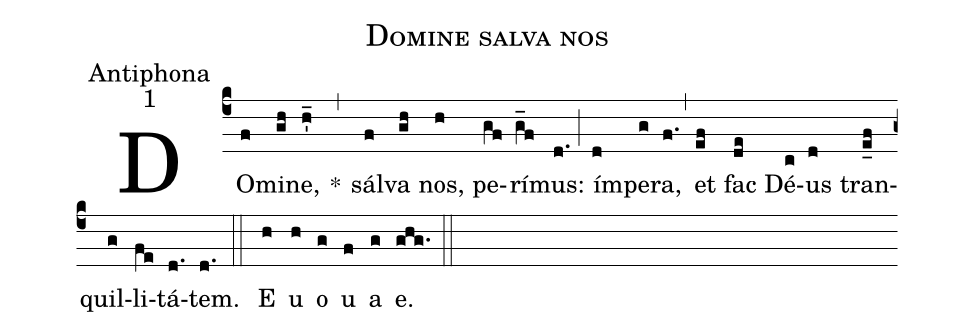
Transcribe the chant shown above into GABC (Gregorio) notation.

name:Domine salva nos;
office-part:Antiphona;
mode:1;
%%
(c4) DO(f)mi(gh)ne,(h'_) *(,) sál(f)va(gh) nos,(h) pe(gf)rí(g_f)mus:(d.) (;) ím(d)pe(g)ra,(f.) (,) et(ef) fac(de) Dé(c)us(d) tran(e_f)quil(g)li(fe)tá(d.)tem.(d.) (::) <eu> E(h) u(h) o(g) u(f) a(g) e.</eu>(ghg.) (::)
